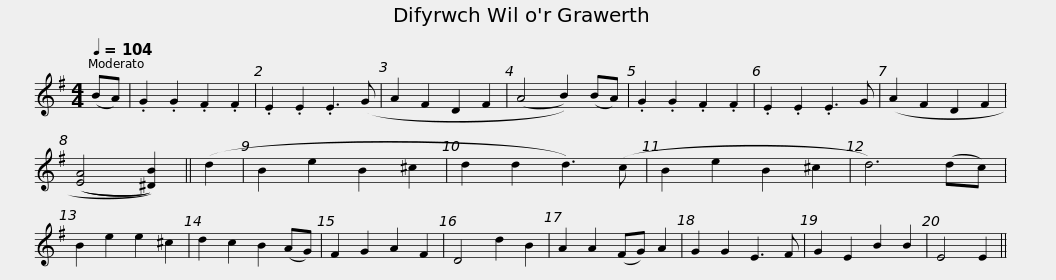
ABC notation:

X:1
L:1/8
Q:1/4=104
M:4/4
I:linebreak $
K:G
V:1 treble
V:1
 (BA) | .G2 .G2 .F2 .F2 | .E2 .E2 .E3 (G | A2 F2 D2 F2 | (A4 B2)) (BA) | %5
 .G2 .G2 .F2 .F2 | .E2 .E2 .E3 G | (A2 F2 D2 F2 | (([EA]4 [^DB]2))) || (d2 |$ %10
 B2 e2 B2 ^c2 | d2 d2 d3) (c | B2 e2 B2 ^c2 | d6) (dc) | B2 e2 e2 ^c2 | %15
 d2 c2 B2 (AG) | F2 G2 A2 F2 | D4 d2 B2 | A2 A2 (FG) A2 |$ G2 G2 E3 F | %20
 G2 E2 B2 B2 | E4 E2 || %22
